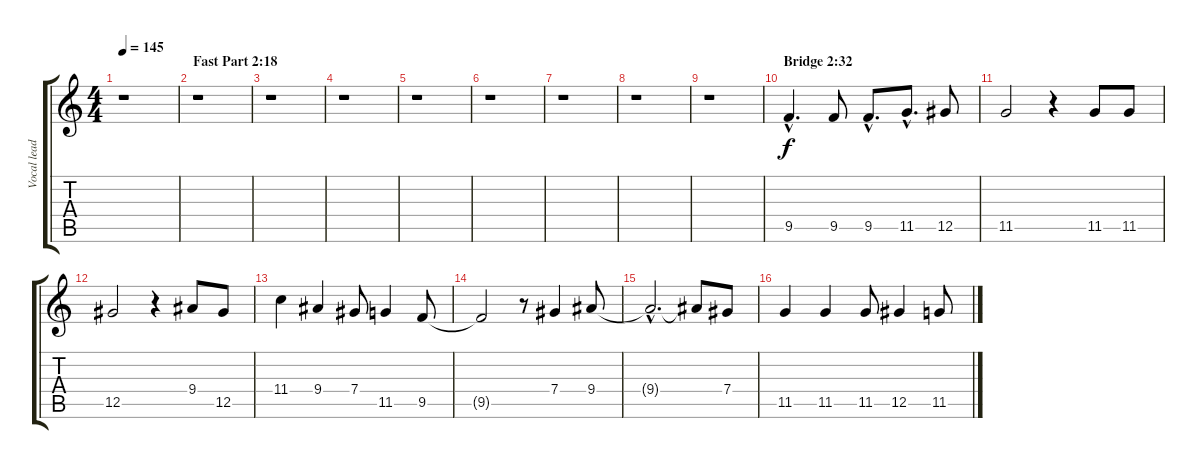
\track ("Vocal lead" "Vocal lead") {instrument oboe}
\staff {score tabs}
\tuning (Eb5 Bb4 Gb4 Db4 Ab3 Eb3) {hide}
\ts (4 4)
\tempo 145
\clef g2
\ks c
r.1{dy f} |
\section ("" "Fast Part 2:18")
r.1 |
r.1 |
r.1 |
r.1 |
r.1 |
r.1 |
r.1 |
r.1 |
\section ("" "Bridge 2:32")
9.5{hac}.4{d} 9.5.8 9.5{hac}.8{d} 11.5{hac}.8{d} 12.5.8 |
11.5.2 r.4 11.5.8 11.5.8 |
12.5.2 r.4 9.4.8 12.5.8 |
11.4.4 9.4.4 7.4.8 11.5.4 9.5.8 |
9.5{t}.2 r.8 7.4.4 9.4.8 |
9.4{hac t}.2{d} 9.4{t}.8 7.4.8 |
11.5.4 11.5.4 11.5.8 12.5.4 11.5.8
